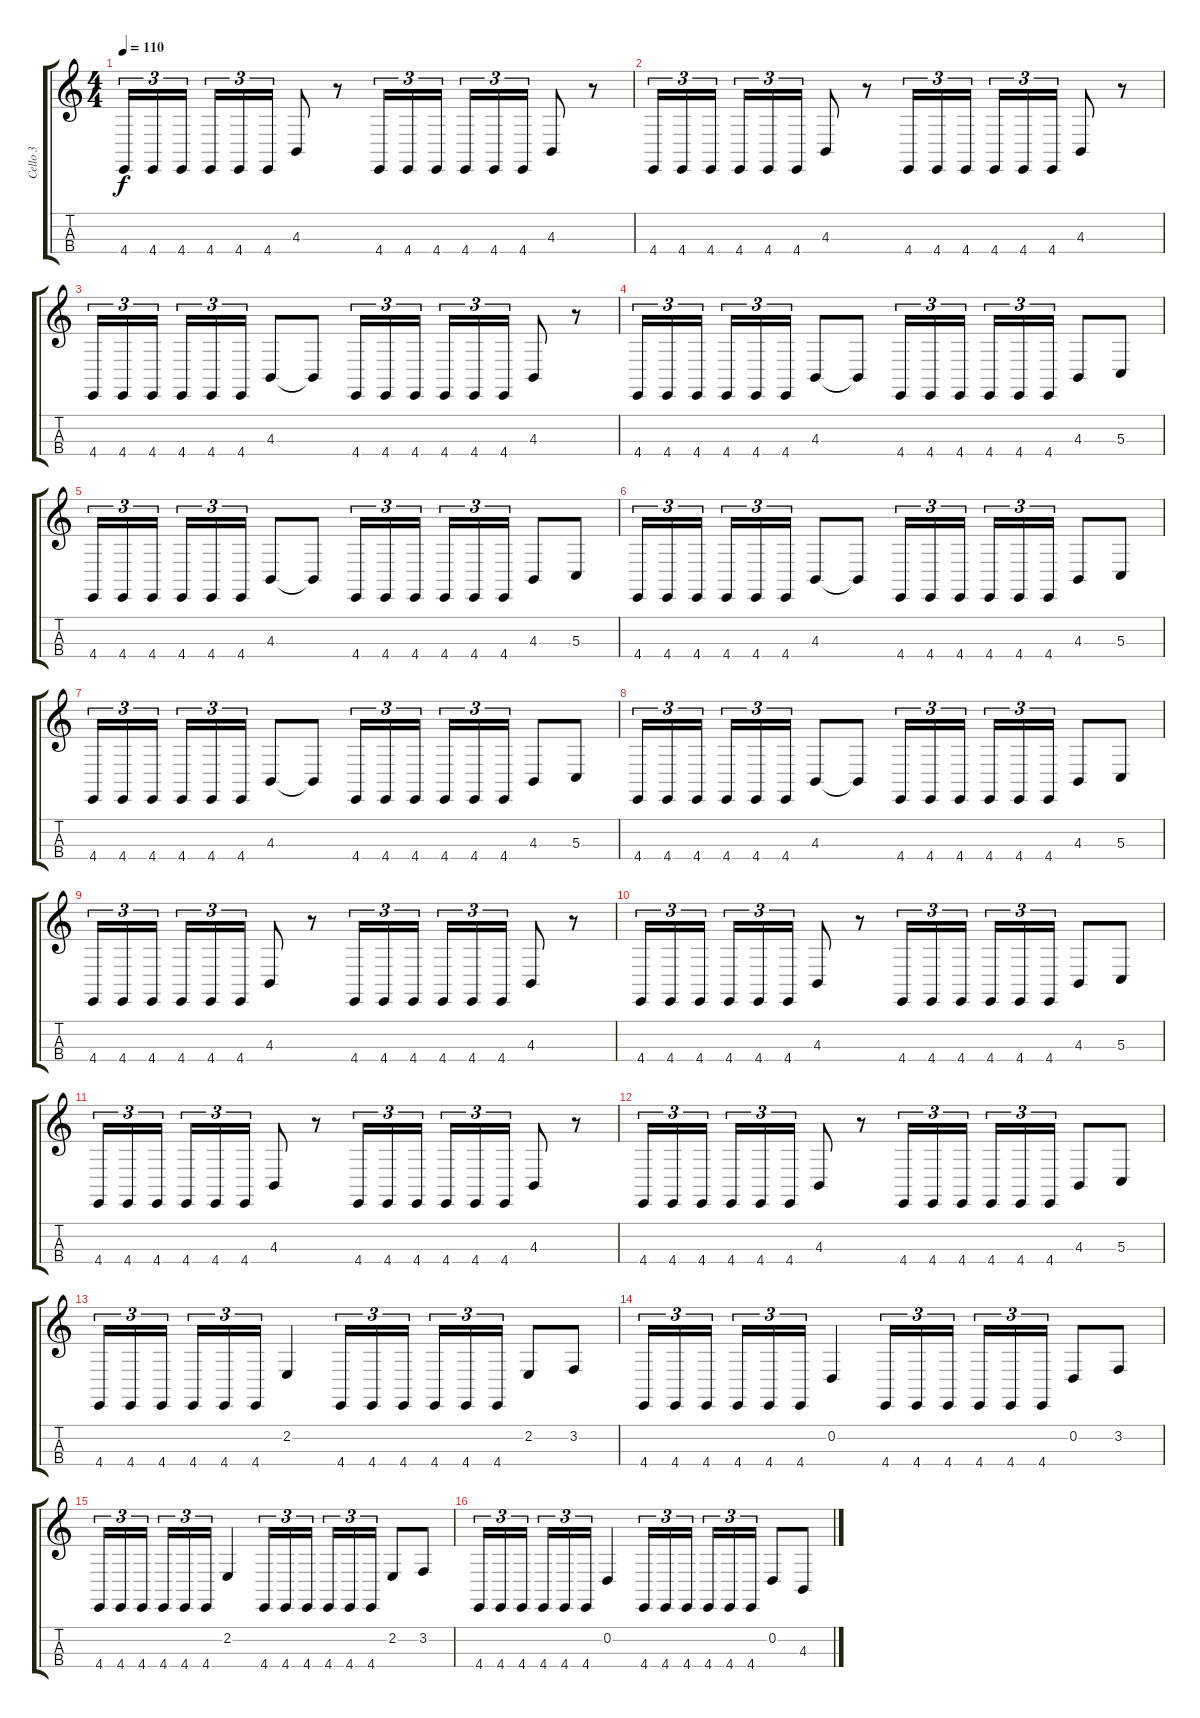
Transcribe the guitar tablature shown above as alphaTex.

\track ("Cello 3" "Cello 3") {instrument cello}
\staff {score tabs}
\tuning (A3 D3 G2 C2) {hide}
\ts (4 4)
\tempo 110
\clef g2
\ks c
4.4.16{tu (3 2) dy f} 4.4.16{tu (3 2)} 4.4.16{tu (3 2) beam splitsecondary} 4.4.16{tu (3 2)} 4.4.16{tu (3 2)} 4.4.16{tu (3 2)} 4.3.8 r.8 4.4.16{tu (3 2)} 4.4.16{tu (3 2)} 4.4.16{tu (3 2) beam splitsecondary} 4.4.16{tu (3 2)} 4.4.16{tu (3 2)} 4.4.16{tu (3 2)} 4.3.8 r.8 |
4.4.16{tu (3 2)} 4.4.16{tu (3 2)} 4.4.16{tu (3 2) beam splitsecondary} 4.4.16{tu (3 2)} 4.4.16{tu (3 2)} 4.4.16{tu (3 2)} 4.3.8 r.8 4.4.16{tu (3 2)} 4.4.16{tu (3 2)} 4.4.16{tu (3 2) beam splitsecondary} 4.4.16{tu (3 2)} 4.4.16{tu (3 2)} 4.4.16{tu (3 2)} 4.3.8 r.8 |
4.4.16{tu (3 2)} 4.4.16{tu (3 2)} 4.4.16{tu (3 2) beam splitsecondary} 4.4.16{tu (3 2)} 4.4.16{tu (3 2)} 4.4.16{tu (3 2)} 4.3.8 4.3{t}.8 4.4.16{tu (3 2)} 4.4.16{tu (3 2)} 4.4.16{tu (3 2) beam splitsecondary} 4.4.16{tu (3 2)} 4.4.16{tu (3 2)} 4.4.16{tu (3 2)} 4.3.8 r.8 |
4.4.16{tu (3 2)} 4.4.16{tu (3 2)} 4.4.16{tu (3 2) beam splitsecondary} 4.4.16{tu (3 2)} 4.4.16{tu (3 2)} 4.4.16{tu (3 2)} 4.3.8 4.3{t}.8 4.4.16{tu (3 2)} 4.4.16{tu (3 2)} 4.4.16{tu (3 2) beam splitsecondary} 4.4.16{tu (3 2)} 4.4.16{tu (3 2)} 4.4.16{tu (3 2)} 4.3.8 5.3.8 |
4.4.16{tu (3 2)} 4.4.16{tu (3 2)} 4.4.16{tu (3 2) beam splitsecondary} 4.4.16{tu (3 2)} 4.4.16{tu (3 2)} 4.4.16{tu (3 2)} 4.3.8 4.3{t}.8 4.4.16{tu (3 2)} 4.4.16{tu (3 2)} 4.4.16{tu (3 2) beam splitsecondary} 4.4.16{tu (3 2)} 4.4.16{tu (3 2)} 4.4.16{tu (3 2)} 4.3.8 5.3.8 |
4.4.16{tu (3 2)} 4.4.16{tu (3 2)} 4.4.16{tu (3 2) beam splitsecondary} 4.4.16{tu (3 2)} 4.4.16{tu (3 2)} 4.4.16{tu (3 2)} 4.3.8 4.3{t}.8 4.4.16{tu (3 2)} 4.4.16{tu (3 2)} 4.4.16{tu (3 2) beam splitsecondary} 4.4.16{tu (3 2)} 4.4.16{tu (3 2)} 4.4.16{tu (3 2)} 4.3.8 5.3.8 |
4.4.16{tu (3 2)} 4.4.16{tu (3 2)} 4.4.16{tu (3 2) beam splitsecondary} 4.4.16{tu (3 2)} 4.4.16{tu (3 2)} 4.4.16{tu (3 2)} 4.3.8 4.3{t}.8 4.4.16{tu (3 2)} 4.4.16{tu (3 2)} 4.4.16{tu (3 2) beam splitsecondary} 4.4.16{tu (3 2)} 4.4.16{tu (3 2)} 4.4.16{tu (3 2)} 4.3.8 5.3.8 |
4.4.16{tu (3 2)} 4.4.16{tu (3 2)} 4.4.16{tu (3 2) beam splitsecondary} 4.4.16{tu (3 2)} 4.4.16{tu (3 2)} 4.4.16{tu (3 2)} 4.3.8 4.3{t}.8 4.4.16{tu (3 2)} 4.4.16{tu (3 2)} 4.4.16{tu (3 2) beam splitsecondary} 4.4.16{tu (3 2)} 4.4.16{tu (3 2)} 4.4.16{tu (3 2)} 4.3.8 5.3.8 |
4.4.16{tu (3 2)} 4.4.16{tu (3 2)} 4.4.16{tu (3 2) beam splitsecondary} 4.4.16{tu (3 2)} 4.4.16{tu (3 2)} 4.4.16{tu (3 2)} 4.3.8 r.8 4.4.16{tu (3 2)} 4.4.16{tu (3 2)} 4.4.16{tu (3 2) beam splitsecondary} 4.4.16{tu (3 2)} 4.4.16{tu (3 2)} 4.4.16{tu (3 2)} 4.3.8 r.8 |
4.4.16{tu (3 2)} 4.4.16{tu (3 2)} 4.4.16{tu (3 2) beam splitsecondary} 4.4.16{tu (3 2)} 4.4.16{tu (3 2)} 4.4.16{tu (3 2)} 4.3.8 r.8 4.4.16{tu (3 2)} 4.4.16{tu (3 2)} 4.4.16{tu (3 2) beam splitsecondary} 4.4.16{tu (3 2)} 4.4.16{tu (3 2)} 4.4.16{tu (3 2)} 4.3.8 5.3.8 |
4.4.16{tu (3 2)} 4.4.16{tu (3 2)} 4.4.16{tu (3 2) beam splitsecondary} 4.4.16{tu (3 2)} 4.4.16{tu (3 2)} 4.4.16{tu (3 2)} 4.3.8 r.8 4.4.16{tu (3 2)} 4.4.16{tu (3 2)} 4.4.16{tu (3 2) beam splitsecondary} 4.4.16{tu (3 2)} 4.4.16{tu (3 2)} 4.4.16{tu (3 2)} 4.3.8 r.8 |
4.4.16{tu (3 2)} 4.4.16{tu (3 2)} 4.4.16{tu (3 2) beam splitsecondary} 4.4.16{tu (3 2)} 4.4.16{tu (3 2)} 4.4.16{tu (3 2)} 4.3.8 r.8 4.4.16{tu (3 2)} 4.4.16{tu (3 2)} 4.4.16{tu (3 2) beam splitsecondary} 4.4.16{tu (3 2)} 4.4.16{tu (3 2)} 4.4.16{tu (3 2)} 4.3.8 5.3.8 |
4.4.16{tu (3 2)} 4.4.16{tu (3 2)} 4.4.16{tu (3 2) beam splitsecondary} 4.4.16{tu (3 2)} 4.4.16{tu (3 2)} 4.4.16{tu (3 2)} 2.2.4 4.4.16{tu (3 2)} 4.4.16{tu (3 2)} 4.4.16{tu (3 2) beam splitsecondary} 4.4.16{tu (3 2)} 4.4.16{tu (3 2)} 4.4.16{tu (3 2)} 2.2.8 3.2.8 |
4.4.16{tu (3 2)} 4.4.16{tu (3 2)} 4.4.16{tu (3 2) beam splitsecondary} 4.4.16{tu (3 2)} 4.4.16{tu (3 2)} 4.4.16{tu (3 2)} 0.2.4 4.4.16{tu (3 2)} 4.4.16{tu (3 2)} 4.4.16{tu (3 2) beam splitsecondary} 4.4.16{tu (3 2)} 4.4.16{tu (3 2)} 4.4.16{tu (3 2)} 0.2.8 3.2.8 |
4.4.16{tu (3 2)} 4.4.16{tu (3 2)} 4.4.16{tu (3 2) beam splitsecondary} 4.4.16{tu (3 2)} 4.4.16{tu (3 2)} 4.4.16{tu (3 2)} 2.2.4 4.4.16{tu (3 2)} 4.4.16{tu (3 2)} 4.4.16{tu (3 2) beam splitsecondary} 4.4.16{tu (3 2)} 4.4.16{tu (3 2)} 4.4.16{tu (3 2)} 2.2.8 3.2.8 |
4.4.16{tu (3 2)} 4.4.16{tu (3 2)} 4.4.16{tu (3 2) beam splitsecondary} 4.4.16{tu (3 2)} 4.4.16{tu (3 2)} 4.4.16{tu (3 2)} 0.2.4 4.4.16{tu (3 2)} 4.4.16{tu (3 2)} 4.4.16{tu (3 2) beam splitsecondary} 4.4.16{tu (3 2)} 4.4.16{tu (3 2)} 4.4.16{tu (3 2)} 0.2.8 4.3.8
